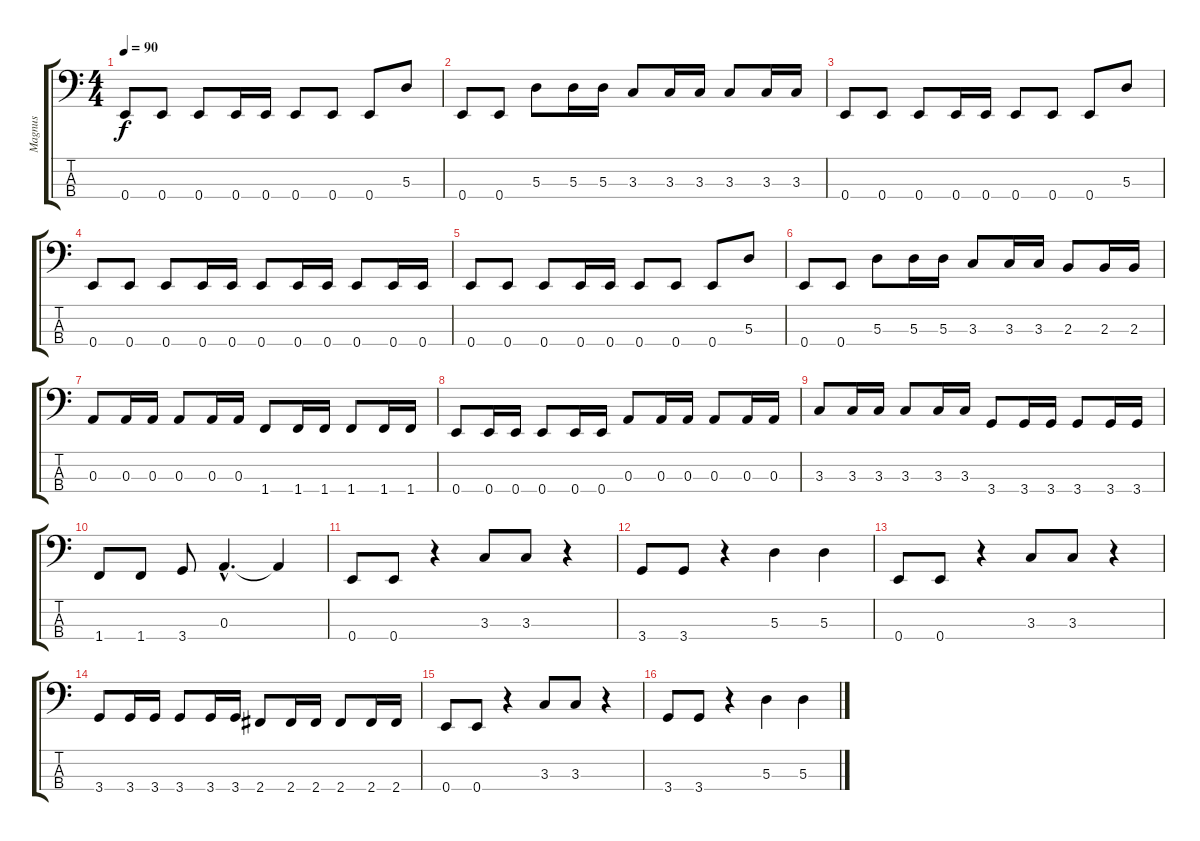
\track ("Magnus" "Magnus") {instrument electricbasspick}
\staff {score tabs}
\tuning (G2 D2 A1 E1) {hide}
\ts (4 4)
\tempo 90
\clef f4
\ks c
0.4.8{dy f} 0.4.8 0.4.8 0.4.16 0.4.16 0.4.8 0.4.8 0.4.8 5.3.8 |
0.4.8 0.4.8 5.3.8 5.3.16 5.3.16 3.3.8 3.3.16 3.3.16 3.3.8 3.3.16 3.3.16 |
0.4.8 0.4.8 0.4.8 0.4.16 0.4.16 0.4.8 0.4.8 0.4.8 5.3.8 |
0.4.8 0.4.8 0.4.8 0.4.16 0.4.16 0.4.8 0.4.16 0.4.16 0.4.8 0.4.16 0.4.16 |
0.4.8 0.4.8 0.4.8 0.4.16 0.4.16 0.4.8 0.4.8 0.4.8 5.3.8 |
0.4.8 0.4.8 5.3.8 5.3.16 5.3.16 3.3.8 3.3.16 3.3.16 2.3.8 2.3.16 2.3.16 |
0.3.8 0.3.16 0.3.16 0.3.8 0.3.16 0.3.16 1.4.8 1.4.16 1.4.16 1.4.8 1.4.16 1.4.16 |
0.4.8 0.4.16 0.4.16 0.4.8 0.4.16 0.4.16 0.3.8 0.3.16 0.3.16 0.3.8 0.3.16 0.3.16 |
3.3.8 3.3.16 3.3.16 3.3.8 3.3.16 3.3.16 3.4.8 3.4.16 3.4.16 3.4.8 3.4.16 3.4.16 |
1.4.8 1.4.8 3.4.8 0.3{hac}.4{d} 0.3{t}.4 |
0.4.8 0.4.8 r.4 3.3.8 3.3.8 r.4 |
3.4.8 3.4.8 r.4 5.3.4 5.3.4 |
0.4.8 0.4.8 r.4 3.3.8 3.3.8 r.4 |
3.4.8 3.4.16 3.4.16 3.4.8 3.4.16 3.4.16 2.4.8 2.4.16 2.4.16 2.4.8 2.4.16 2.4.16 |
0.4.8 0.4.8 r.4 3.3.8 3.3.8 r.4 |
3.4.8 3.4.8 r.4 5.3.4 5.3.4
